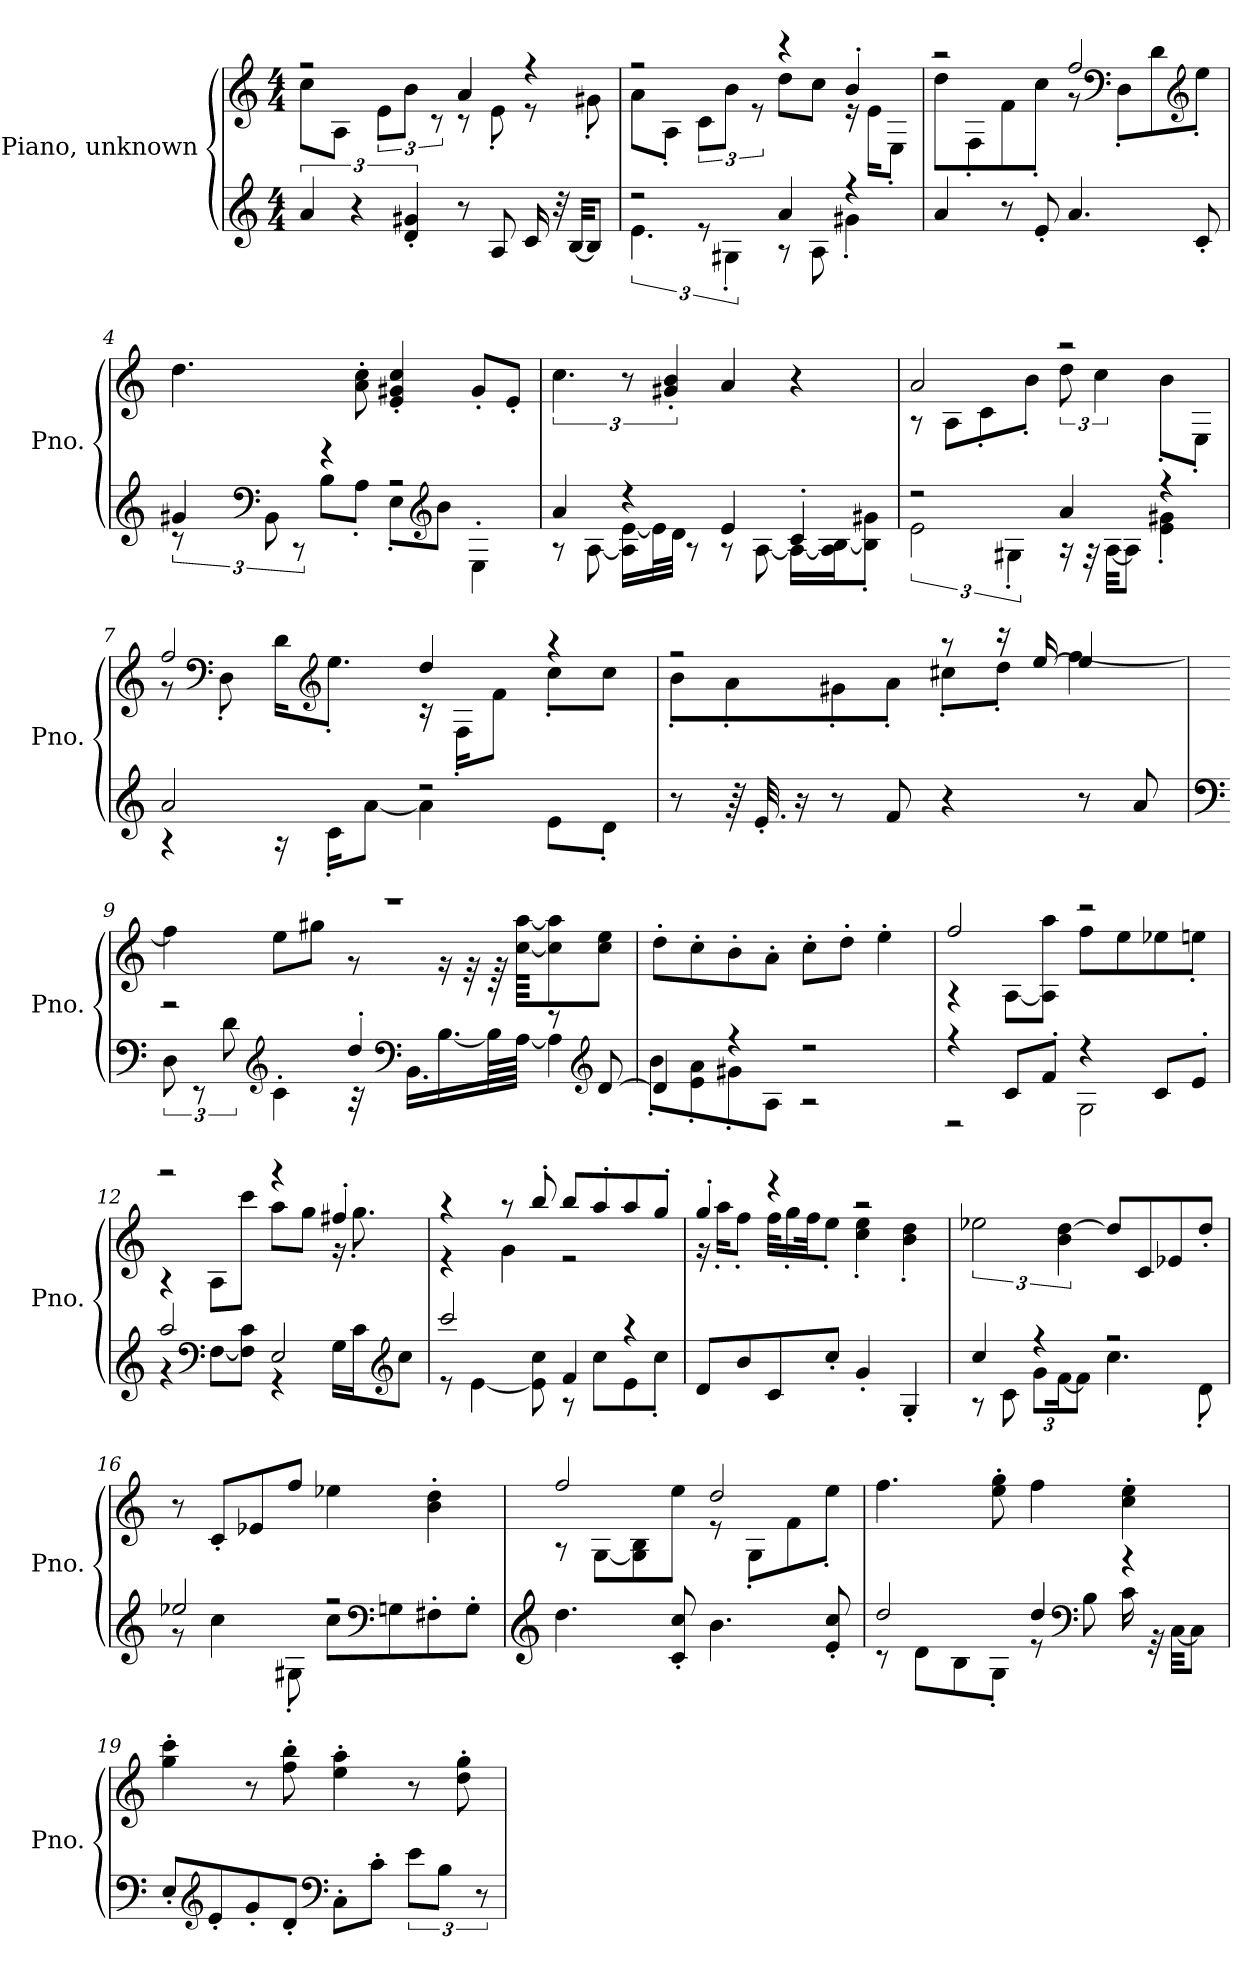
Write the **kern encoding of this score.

**kern	**kern
*part1	*part1
*staff2	*staff1
*I"Piano, unknown	*
*I'Pno.	*
*clefG2	*clefG2
*k[]	*k[]
*M4/4	*M4/4
*MM203	*MM203
=1	=1
*	*^
6a/	2r	8cc\L
.	.	8A\J
6r	.	.
.	.	12e\L
6d/' 6g#X/'	.	12b\J
.	.	12r
8r	4a/	8r
8A/	.	8e'\
16c/	4r	8r
32r	.	.
[32B/KKL	.	.
8B/J]	.	8g#X'\
=2	=2	=2
*^	*	*
2r	6.e\	2r	8a\L
.	.	.	8A'\J
.	12r	.	12c\L
.	6G#X'\	.	12b\J
.	.	.	12r
4a/	8r	4r	8dd\L
.	8A\	.	8cc\J
4r	4g#X'\	4b'/	16r
.	.	.	16e\KL
.	.	.	8E'\J
*v	*v	*	*
=3	=3	=3
4a/	2r	8dd\L
.	.	8F'\
8r	.	8f\
8e'/	.	8cc'\J
4.a/	2ff/	8r
*	*clefF4	*
.	.	8D'\L
.	.	8d\
*	*clefG2	*
8c'/	.	8ee'\J
*	*v	*v
!!LO:LB:g=z
=4	=4
*^	*
4g#X/	12r	4.dd\
*clefF4	*	*
.	12BB\	.
.	12r	.
4r	8B\L	.
.	8A'\J	8a\' 8cc\'
2r	8E'\L	4e/' 4g#X/' 4cc/'
*clefG2	*	*
.	8b\J	.
.	4E'\	8g#'/L
.	.	8e'/J
=5	=5	=5
4a/	8r	6.cc\
.	[8A\	.
4r	16A\] [16e\LL	12r
.	32e\L]	.
.	.	6g#X/' 6b/'
.	32d\JJJ	.
.	8r	.
4e/	8r	4a/
.	[8A\	.
4c'/	16A\LL_	4r
.	16A\] [16B\J	.
.	8B\]' 8g#X\'J	.
=6	=6	=6
*	*	*^
2r	3e\	2a/	8r
.	.	.	8A\L
.	.	.	8c'\
.	6G#X'\	.	.
.	.	.	8b'\J
4a/	16r	2r	12dd\
.	32r	.	.
.	.	.	6cc\
.	[32A\KKL	.	.
.	8A\J]	.	.
4r	4e\' 4g#X\'	.	8b'\L
.	.	.	8E'\J
!!LO:LB:g=z	!!
=7	=7	=7	=7
2a/	4r	2ff/	8r
*	*	*clefF4	*
.	.	.	8D'\
.	16r	.	16d\KL
*	*	*clefG2	*
.	16c'\KL	.	8.ee'\J
.	[8a\J	.	.
2r	4a\]	4dd/	16r
.	.	.	16F'\KL
.	.	.	8f\J
.	8e\L	4r	8cc'\L
.	8d'\J	.	8cc\J
*v	*v	*	*
=8	=8	=8
8r	2r	8b'\L
64r	.	8a'\
32.e'/	.	.
16r	.	.
8r	.	8g#X'\
8f/	.	8a'\J
4r	8r	8cc#X'\L
.	16r	8dd'\J
.	[16ee/	.
8r	4ee/]	[4ff\
8a/	.	.
!!LO:LB:g=z	!!
=9	=9	=9
*clefF4	*	*
*^	*	*
2r	12D\	1r	4ff\]
.	12r	.	.
.	12d\	.	.
*clefG2	*	*	*
.	4c'\	.	8ee\L
.	.	.	8gg#X\J
4dd'/	32r	.	8r
*clefF4	*	*	*
.	16.BB\LL	.	.
.	[16.B\	.	16r
.	.	.	32r
.	64B\LL]	.	64r
.	[64A\JJJJ	.	[64cc\ [64aa\KKKL
8r	4A\]	.	8cc\] 8aa\]
*clefG2	*	*	*
[8d/	.	.	8cc\ 8ee\J
*	*	*v	*v
=10	=10	=10
4d/]	8b'\L	8dd'\L
.	8e\' 8a\'	8cc'\
4r	8g#X'\	8b'\
.	8A\J	8a'\J
2r	2r	8cc'\L
.	.	8dd'\J
.	.	4ee'\
=11	=11	=11
*	*	*^
4r	2r	2ff/	4r
8c/L	.	.	[8A\L
8f'/J	.	.	8A\] 8aa\J
4r	2G\	2r	8ff\L
.	.	.	8ee\
8c/L	.	.	8ee-X\
8e'/J	.	.	8een'\J
!!LO:LB:g=z	!!
=12	=12	=12	=12
2aa/	4r	2r	4r
*clefF4	*	*	*
.	[8F\L	.	8A\L
.	8F\] 8c\J	.	8ccc\J
2E/	4r	4r	8aa\L
.	.	.	8gg\J
.	16G\LL	4ff#X'/	16r
.	16c\J	.	8.gg'\
*clefG2	*	*	*
.	8cc\J	.	.
=13	=13	=13	=13
2ccc/	8r	4r	4r
.	[4e\	.	.
.	.	8r	4g\
.	8e\] 8cc\	8bb'/	.
4f/	8r	8bb/L	2r
.	8cc\L	8aa'/	.
4r	8e\	8aa/	.
.	8cc'\J	8gg'/J	.
*v	*v	*	*
=14	=14	=14
8d/L	4gg'/	16r
.	.	16aa'\KL
8b/	.	8ff'\J
8c/	4r	32ff\KLL
.	.	16gg'\
.	.	32ff\JK
8cc'/J	.	8ee'\J
4g'/	2r	4cc\' 4ee\'
4G'/	.	4b\' 4dd\'
*	*v	*v
=15	=15
*^	*
4cc/	8r	3ee-X\
.	8c\	.
*	*Xbrackettup	*
4r	12g\L	.
.	[24f\K	6b\ [6dd\
.	8f\J]	.
2r	4.cc\	8dd/L]
.	.	8c/
.	.	8e-X/
.	8d'\	8dd'/J
!!LO:LB:g=z
=16	=16	=16
2ee-X/	8r	8r
.	4cc\	8c'/L
.	.	8e-X/
.	8G#X'\	8ff/J
2r	8cc\L	4ee-X\
*clefF4	*	*
.	8Gn\	.
.	8F#X'\	4b\' 4dd\'
.	8G'\J	.
*v	*v	*
=17	=17
*clefG2	*
*	*^
4.dd\	2ff/	8r
.	.	[8G\L
.	.	8G\] 8B\
8c/' 8cc/'	.	8ee\J
4.b\	2dd/	8r
.	.	8G'\L
.	.	8f\
8e/' 8cc/'	.	8ee'\J
*	*v	*v
=18	=18
*^	*
2dd/	8r	4.ff\
.	8d\L	.
.	8B\	.
.	8G'\J	8ee\' 8gg\'
4dd/	8r	4ff\
*clefF4	*	*
.	8B\	.
4r	16c\	4cc\' 4ee\'
.	32r	.
.	[32C\KKL	.
.	8C\J]	.
*v	*v	*
!!LO:PB:g=z
=19	=19
8E'/L	4gg\' 4ccc\'
*clefG2	*
8e'/	.
8g'/	8r
8d'/J	8ff\' 8bb\'
*clefF4	*
8C'\L	4ee\' 4aa\'
8c'\J	.
*brackettup	*
12e\L	8r
12B\J	.
.	8dd\' 8gg\'
12r	.
=	=
*-	*-
